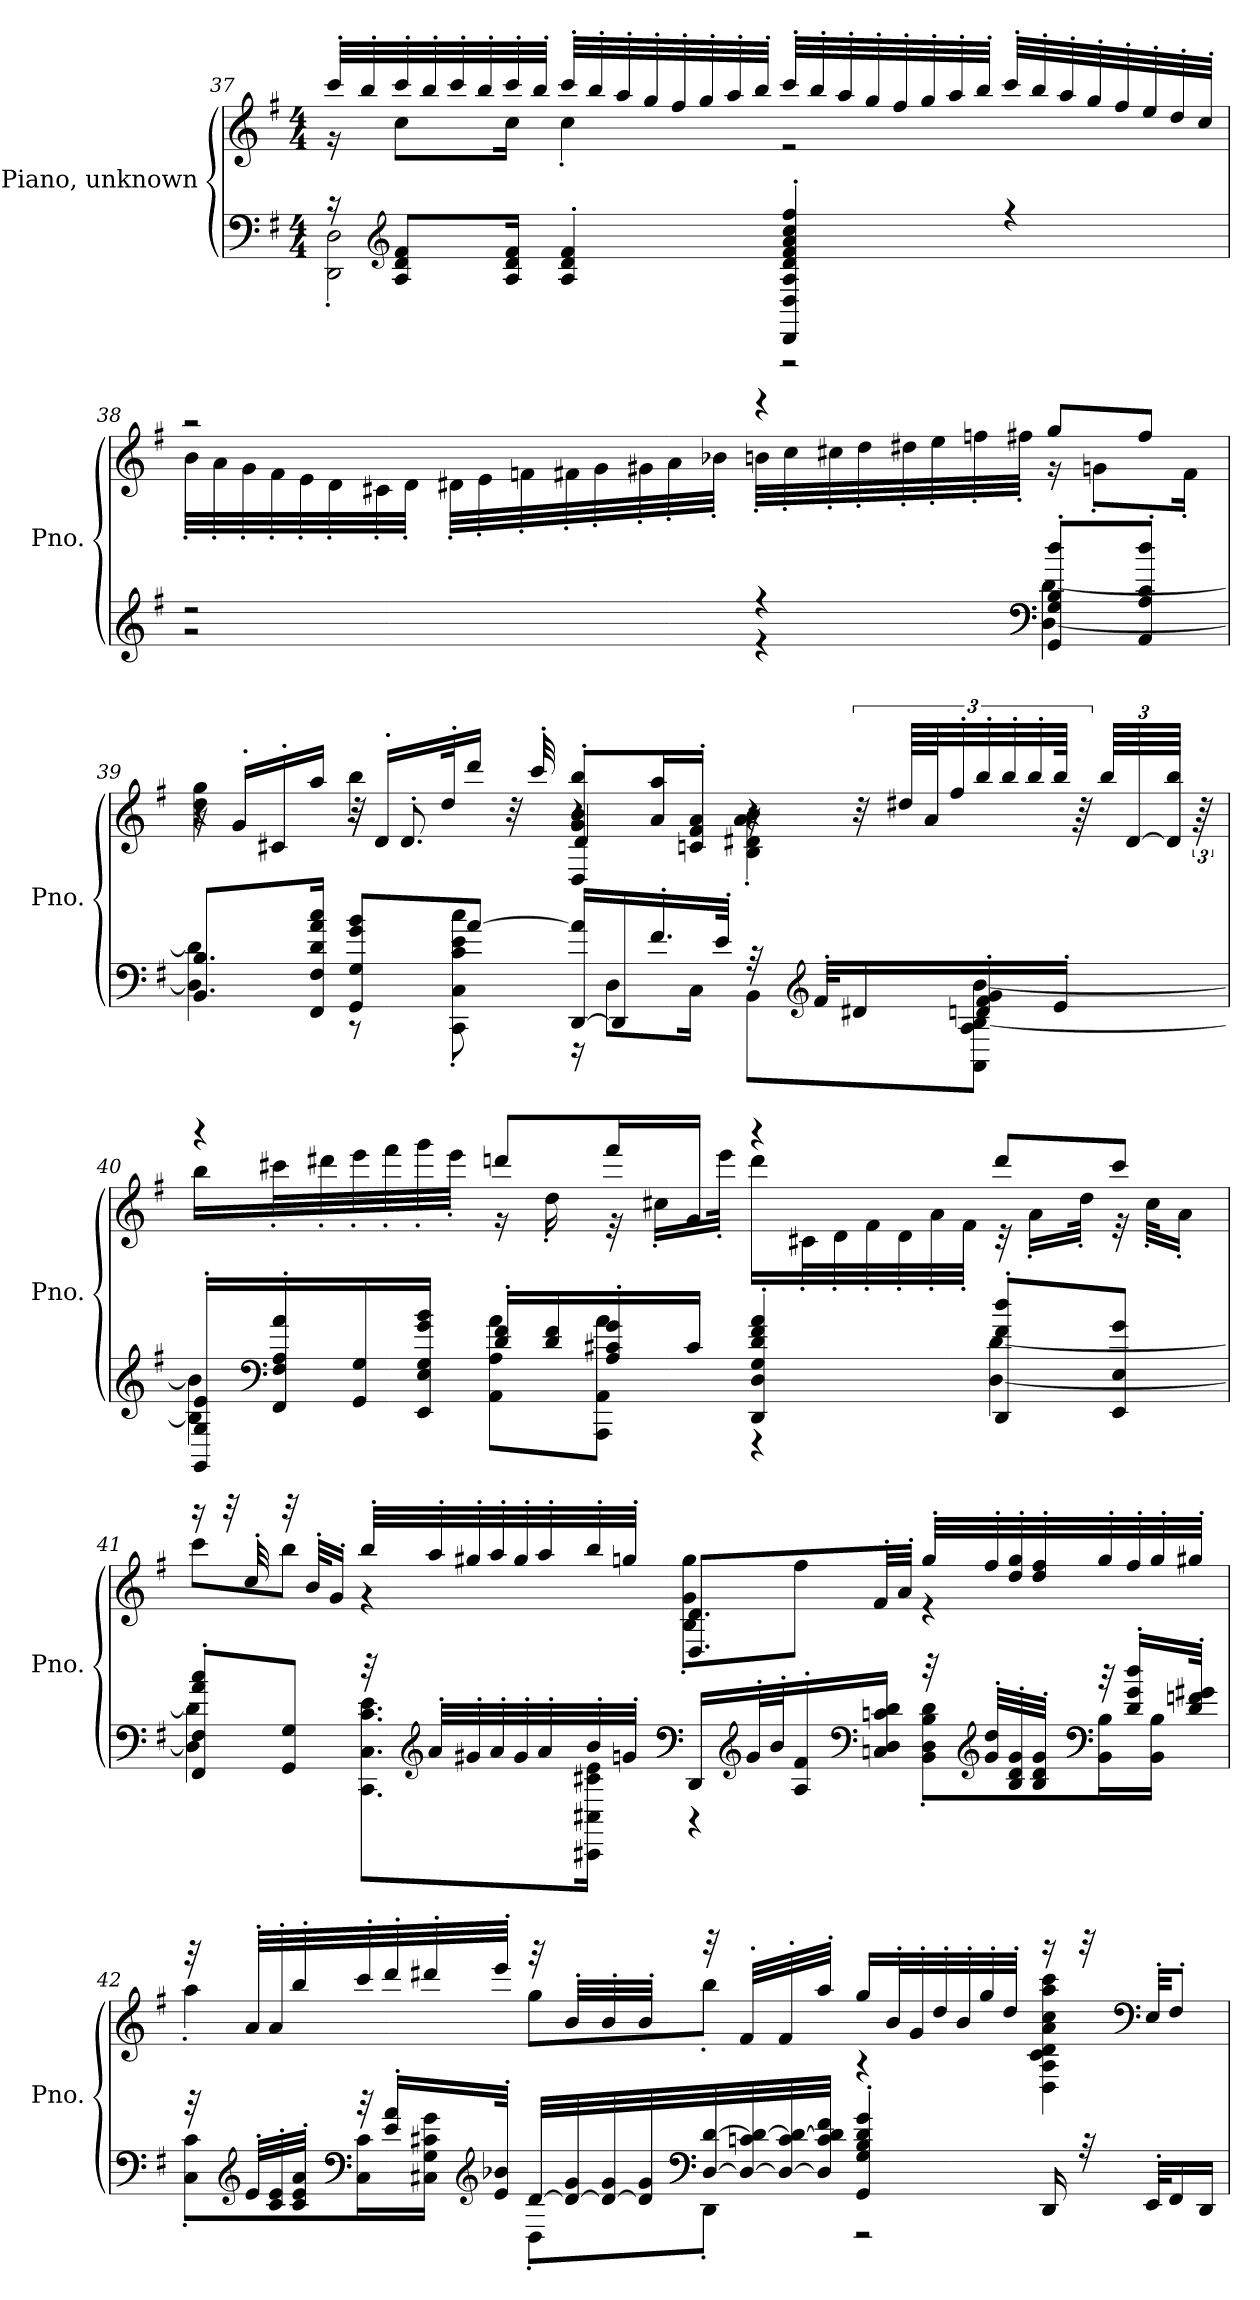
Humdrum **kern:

**kern	**kern
*part1	*part1
*staff2	*staff1
*I"Piano, unknown	*
*I'Pno.	*
!!LO:PB:g=z
*clefF4	*clefG2
*k[f#]	*k[f#]
*M4/4	*M4/4
=37	=37
*^	*^
16r	2DD\' 2D\'	32ccc'/LLL	16r
.	.	32bb'/	.
*clefG2	*	*	*
8A/ 8d/ 8f#/L	.	32ccc'/	8cc\L
.	.	32bb'/	.
.	.	32ccc'/	.
.	.	32bb'/	.
16A/ 16d/ 16f#/Jk	.	32ccc'/	16cc\Jk
.	.	32bb'/JJJ	.
4A/' 4d/' 4f#/'	.	32ccc'/LLL	4cc'\
.	.	32bb'/	.
.	.	32aa'/	.
.	.	32gg'/	.
.	.	32ff#'/	.
.	.	32gg'/	.
.	.	32aa'/	.
.	.	32bb'/JJJ	.
4DD/' 4D/' 4A/' 4d/' 4f#/' 4a/' 4cc/' 4ff#/'	2r	32ccc'/LLL	2r
.	.	32bb'/	.
.	.	32aa'/	.
.	.	32gg'/	.
.	.	32ff#'/	.
.	.	32gg'/	.
.	.	32aa'/	.
.	.	32bb'/JJJ	.
4r	.	32ccc'/LLL	.
.	.	32bb'/	.
.	.	32aa'/	.
.	.	32gg'/	.
.	.	32ff#'/	.
.	.	32ee'/	.
.	.	32dd'/	.
.	.	32cc'/JJJ	.
!!LO:LB:g=z	!!
=38	=38	=38	=38
2r	2r	2r	32b'\LLL
.	.	.	32a'\
.	.	.	32g'\
.	.	.	32f#'\
.	.	.	32e'\
.	.	.	32d'\
.	.	.	32c#X'\
.	.	.	32d'\JJJ
.	.	.	32d#X'\LLL
.	.	.	32e'\
.	.	.	32fn'\
.	.	.	32f#X'\
.	.	.	32g'\
.	.	.	32g#X'\
.	.	.	32a'\
.	.	.	32b-X'\JJJ
4r	4r	4r	32bn'\LLL
.	.	.	32cc'\
.	.	.	32cc#X'\
.	.	.	32dd'\
.	.	.	32dd#X'\
.	.	.	32ee'\
.	.	.	32ffn'\
.	.	.	32ff#X'\JJJ
*clefF4	*	*	*
8GG/' 8G/' 8B/' 8dd/'L	[4D\ [4d\	8gg/L	16r
.	.	.	8gn'\L
8AA/' 8A/' 8c/' 8dd/'J	.	8ff#/J	.
.	.	.	16f#'\Jk
!!LO:LB:g=z
=39	=39	=39	=39
*	*	*	*^
8.BB/ 8.B/L	4D\] 4d\]	16r	4dd\ 4gg\	4r
.	.	16g'/LL	.	.
.	.	16c#X'/	.	.
16FF#/ 16F#/ 16d/ 16a/ 16cc/Jk	.	16aa/JJ	.	.
8GG/ 8G/ 8g/ 8b/L	8r	32r	4bb'\	16r
.	.	16d'/LL	.	.
.	.	.	.	8.d'/
.	.	32dd'/K	.	.
[8a/J	8CC\' 8C\' 8c\' 8e\' 8cc\'	16ddd/JJ	.	.
.	.	32r	.	.
.	.	32ccc'/	.	.
[16DD/ 16a/]LL	16r	8D/' 8g/' 8b/' 8bb/'L	4r	4d/
16DD/]	8D\L	.	.	.
16.f#'/	.	16a/ 16aa/L	.	.
.	16C\Jk	16cn/' 16f#/' 16a/'JJ	.	.
32e'/JJk	.	.	.	.
32r	8BB\L	16r	4B\' 4d#X\' 4a\' 4b\'	4r
*clefG2	*	*	*	*
32f#'/KLL	.	.	.	.
16d#X/	.	48r	.	.
.	.	96dd#X/LLLL	.	.
.	.	96a/J	.	.
.	.	48ff#'/	.	.
*	*	*Xbrackettup	*	*
16dn/' 16f#/' 16g/'	8AA\ 8A\ [8B\ [8b\J	48bb'/	.	.
.	.	48bb'/	.	.
.	.	48bb'/	.	.
*	*	*brackettup	*	*
16e'/JJ	.	96bb/JJJk	.	.
.	.	96r	.	.
.	.	96bb/LLLL	.	.
.	.	[96d#/	.	.
.	.	96d#/] 96bb/JJJJ	.	.
.	.	96r	.	.
*	*	*	*v	*v
!!LO:LB:g=z
=40	=40	=40	=40
16GG/' 16G/' 16e/'LL	4B\] 4b\]	4r	16bb\LL
*clefF4	*	*	*
16FF#/' 16F#/' 16A/' 16a/'	.	.	32ccc#X'\L
.	.	.	32ddd#X'\
16GG/ 16G/	.	.	32eee'\
.	.	.	32fff#'\
16EE/ 16E/ 16G/ 16g/ 16b/JJ	.	.	32ggg'\
.	.	.	32eee'\JJJ
16d/' 16f#/'LL	8AA\ 8A\ 8a\L	8dddn/L	16r
16d/ 16f#/	.	.	16dd'\
16A/' 16c#X/' 16g/'	8AAA\ 8AA\ 8a\J	16fff#/L	32r
.	.	.	16cc#X'\LL
16c#/JJ	.	16g/JJ	.
.	.	.	32eee'\JJk
4DD/' 4D/' 4G/' 4d/' 4f#/' 4a/'	4r	4r	16ddd\LL
.	.	.	32c#X'\L
.	.	.	32d'\
.	.	.	32f#'\
.	.	.	32d'\
.	.	.	32a'\
.	.	.	32f#'\JJJ
8DD/' 8f#/' 8dd/'L	[4D\ [4d\	8ddd/L	32r
.	.	.	16a'\LL
.	.	.	32dd'\JJk
8EE/ 8E/ 8g/J	.	8ccc#/J	32r
.	.	.	32cc#'\KLL
.	.	.	16a'\JJ
!!LO:LB:g=z	!!
=41	=41	=41	=41
8FF#/' 8F#/' 8a/' 8cc/'L	4D\] 4d\]	16r	8ccc\L
.	.	32r	.
.	.	32cc'/	.
8GG/ 8G/J	.	32r	8bb\J
.	.	32b'/KLL	.
.	.	16g'/JJ	.
32r	8.CC\ 8.C\ 8.c\ 8.e\L	32bb'/LLL	4r
*clefG2	*	*	*
32a'/LLL	.	32aa'/	.
32g#X'/	.	32gg#X'/	.
32a'/	.	32aa'/	.
32g#'/	.	32gg#'/	.
32a'/	.	32aa'/	.
32b'/	16CC#X\ 16C#X\ 16c#X\ 16e\Jk	32bb'/	.
32gn'/JJJ	.	32ggn'/JJJ	.
*clefF4	*	*	*
16DD/LL	4r	8.D/ 8.d/L	8B\' 8g\' 8gg\'L
*clefG2	*	*	*
32g'/L	.	.	.
32b'/J	.	.	.
16A/' 16f#/'	.	.	8ff#\J
*clefF4	*	*	*
16Cn/ 16D/ 16cn/ 16d/JJ	.	32f#'/LL	.
.	.	32a'/JJJ	.
32r	8BB\' 8D\' 8B\' 8d\'L	32gg'/LLL	4r
*clefG2	*	*	*
32g/' 32dd/'LLL	.	32ff#'/	.
32B/' 32d/' 32g/'	.	32dd/' 32gg/'	.
32B/' 32d/' 32g/'JJJ	.	32dd/' 32ff#/'	.
*clefF4	*	*	*
32r	16BB\ 16B\L	32gg'/	.
16d/' 16g/' 16dd/'LL	.	32ff#'/	.
.	16BB\ 16B\JJ	32gg'/	.
32d/' 32fn/' 32g#X/'JJk	.	32gg#X'/JJJ	.
!!LO:LB:g=z	!!
=42	=42	=42	=42
32r	8C\' 8c\'L	32r	4aa'\
*clefG2	*	*	*
32e'/LLL	.	32a'/LLL	.
32c/' 32e/'	.	32a'/	.
32c/' 32e/' 32a/'JJJ	.	32bb'/	.
*clefF4	*	*	*
32r	16C\ 16c\L	32ccc'/	.
16e/' 16a/'LL	.	32ddd'/	.
.	16C#X\ 16G\ 16c#X\ 16g\JJ	32ddd#X'/	.
*clefG2	*	*	*
32e/' 32b-X/'JJk	.	32eee'/JJJ	.
[32d/LLL	8D'\L	32r	8gg\L
32d/_ 32g/	.	32b'/LLL	.
32d/_ 32g/	.	32b'/	.
32d/] 32g/	.	32b'/JJJ	.
*clefF4	*	*	*
[32D/ [32d/	8DD'\J	32r	8bb'\J
32D/_ 32cn/ 32d/_	.	32f#'/LLL	.
32D/_ 32c/ 32d/_	.	32f#'/	.
32D/] 32c/ 32d/] 32f#/JJJ	.	32aa'/JJJ	.
4GG/' 4G/' 4B/' 4d/' 4g/'	2r	16gg/LL	4r
.	.	32b'/L	.
.	.	32g'/	.
.	.	32dd'/	.
.	.	32b'/	.
.	.	32gg'/	.
.	.	32dd'/JJJ	.
16DD/	.	16r	4D\ 4A\ 4c\ 4d\ 4a\ 4cc\ 4aa\ 4ccc\
32r	.	32r	.
*	*	*clefF4	*
32EE'/KLL	.	32E'/KKL	.
16FF#/	.	8F#'/J	.
16DD/JJ	.	.	.
*v	*v	*	*
*	*v	*v
=	=
*-	*-
